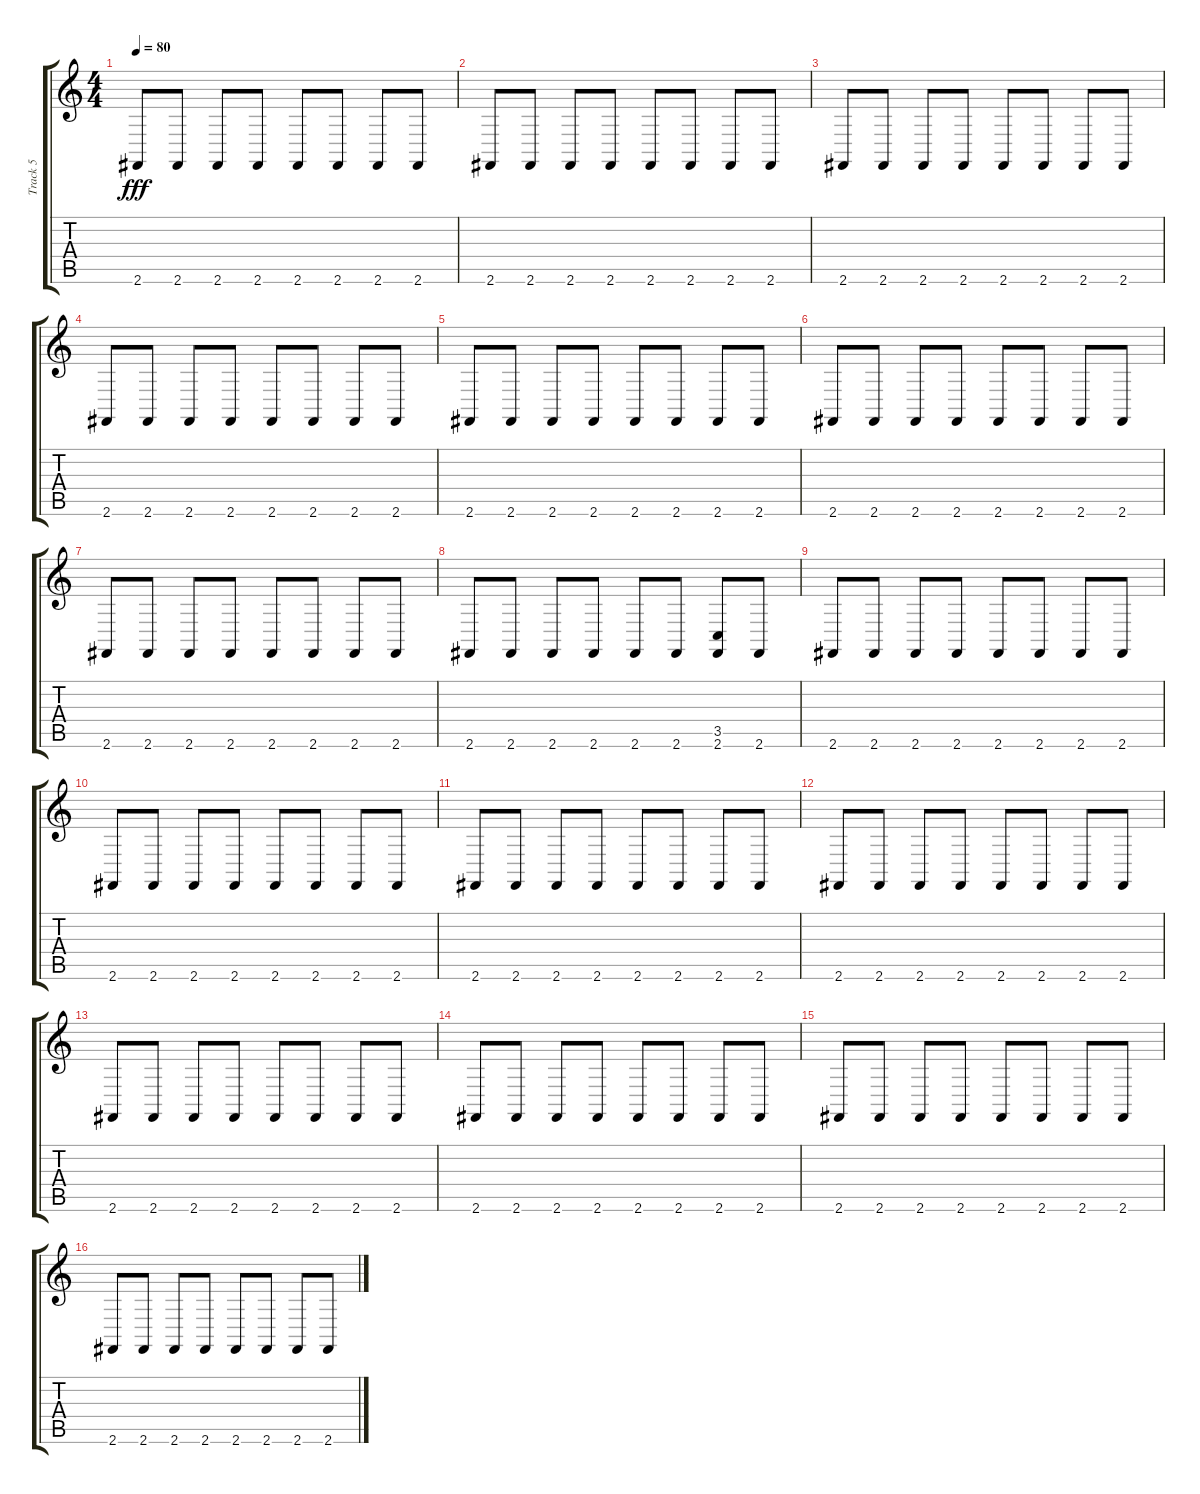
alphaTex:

\track ("Track 5" "Track 5") {instrument synthdrum}
\staff {score tabs}
\tuning (E4 B3 G3 D3 A2 E2) {hide}
\ts (4 4)
\tempo 80
\clef g2
\ks c
2.6.8{dy fff instrument synthdrum} 2.6.8 2.6.8 2.6.8 2.6.8{volume 4} 2.6.8 2.6.8{volume 4} 2.6.8{volume 5} |
2.6.8{volume 5} 2.6.8{volume 6} 2.6.8{volume 6} 2.6.8{volume 7} 2.6.8{volume 7} 2.6.8{volume 8} 2.6.8{volume 9} 2.6.8{volume 9} |
2.6.8{volume 10} 2.6.8{volume 11} 2.6.8{volume 11} 2.6.8{volume 12} 2.6.8{volume 12} 2.6.8{volume 13} 2.6.8{volume 14} 2.6.8{volume 15} |
2.6.8{volume 15} 2.6.8{volume 16} 2.6.8{volume 16} 2.6.8 2.6.8 2.6.8 2.6.8 2.6.8 |
2.6.8 2.6.8 2.6.8 2.6.8 2.6.8 2.6.8 2.6.8 2.6.8 |
2.6.8 2.6.8 2.6.8 2.6.8 2.6.8 2.6.8 2.6.8 2.6.8 |
2.6.8 2.6.8 2.6.8 2.6.8 2.6.8 2.6.8 2.6.8 2.6.8 |
2.6.8 2.6.8 2.6.8 2.6.8 2.6.8 2.6.8 (3.5 2.6).8 2.6.8 |
2.6.8 2.6.8 2.6.8 2.6.8 2.6.8 2.6.8 2.6.8 2.6.8 |
2.6.8 2.6.8 2.6.8 2.6.8 2.6.8 2.6.8 2.6.8 2.6.8 |
2.6.8 2.6.8 2.6.8 2.6.8 2.6.8 2.6.8 2.6.8 2.6.8 |
2.6.8 2.6.8 2.6.8 2.6.8 2.6.8 2.6.8 2.6.8 2.6.8 |
2.6.8 2.6.8 2.6.8 2.6.8 2.6.8 2.6.8 2.6.8 2.6.8 |
2.6.8 2.6.8 2.6.8 2.6.8 2.6.8 2.6.8 2.6.8 2.6.8 |
2.6.8 2.6.8 2.6.8 2.6.8 2.6.8 2.6.8 2.6.8 2.6.8 |
2.6.8 2.6.8 2.6.8 2.6.8 2.6.8 2.6.8 2.6.8 2.6.8
